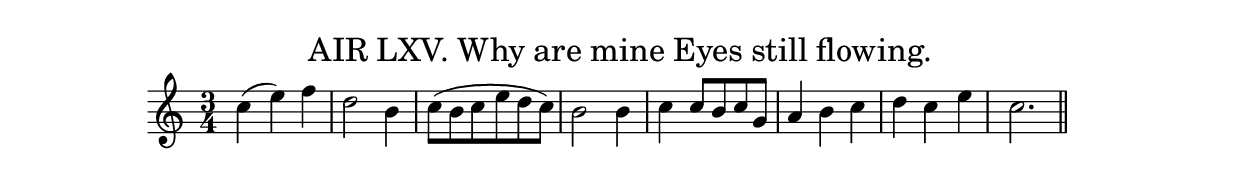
\version "2.10.25" 
\include "english.ly"

\header
  {title = \markup \smaller \normal-text
    {AIR LXV. Why are mine Eyes still flowing.}
  }

\score
  {
  \new Staff
  \relative c''
    {
    \key c \major
    \time 3/4
    \clef treble
    c4( e) f | d2 b4 | c8( b c e d c) | b2 b4 | c4 c8 b c g |
    a4 b c | d4 c e | c2. \bar "||"
    }
  \layout
    { \context
      { \Score
        \remove Bar_number_engraver
       }
    }
  \midi
    { \context
       { \Score tempoWholesPerMinute = #(ly:make-moment 150 4) } 
    }
  } 
